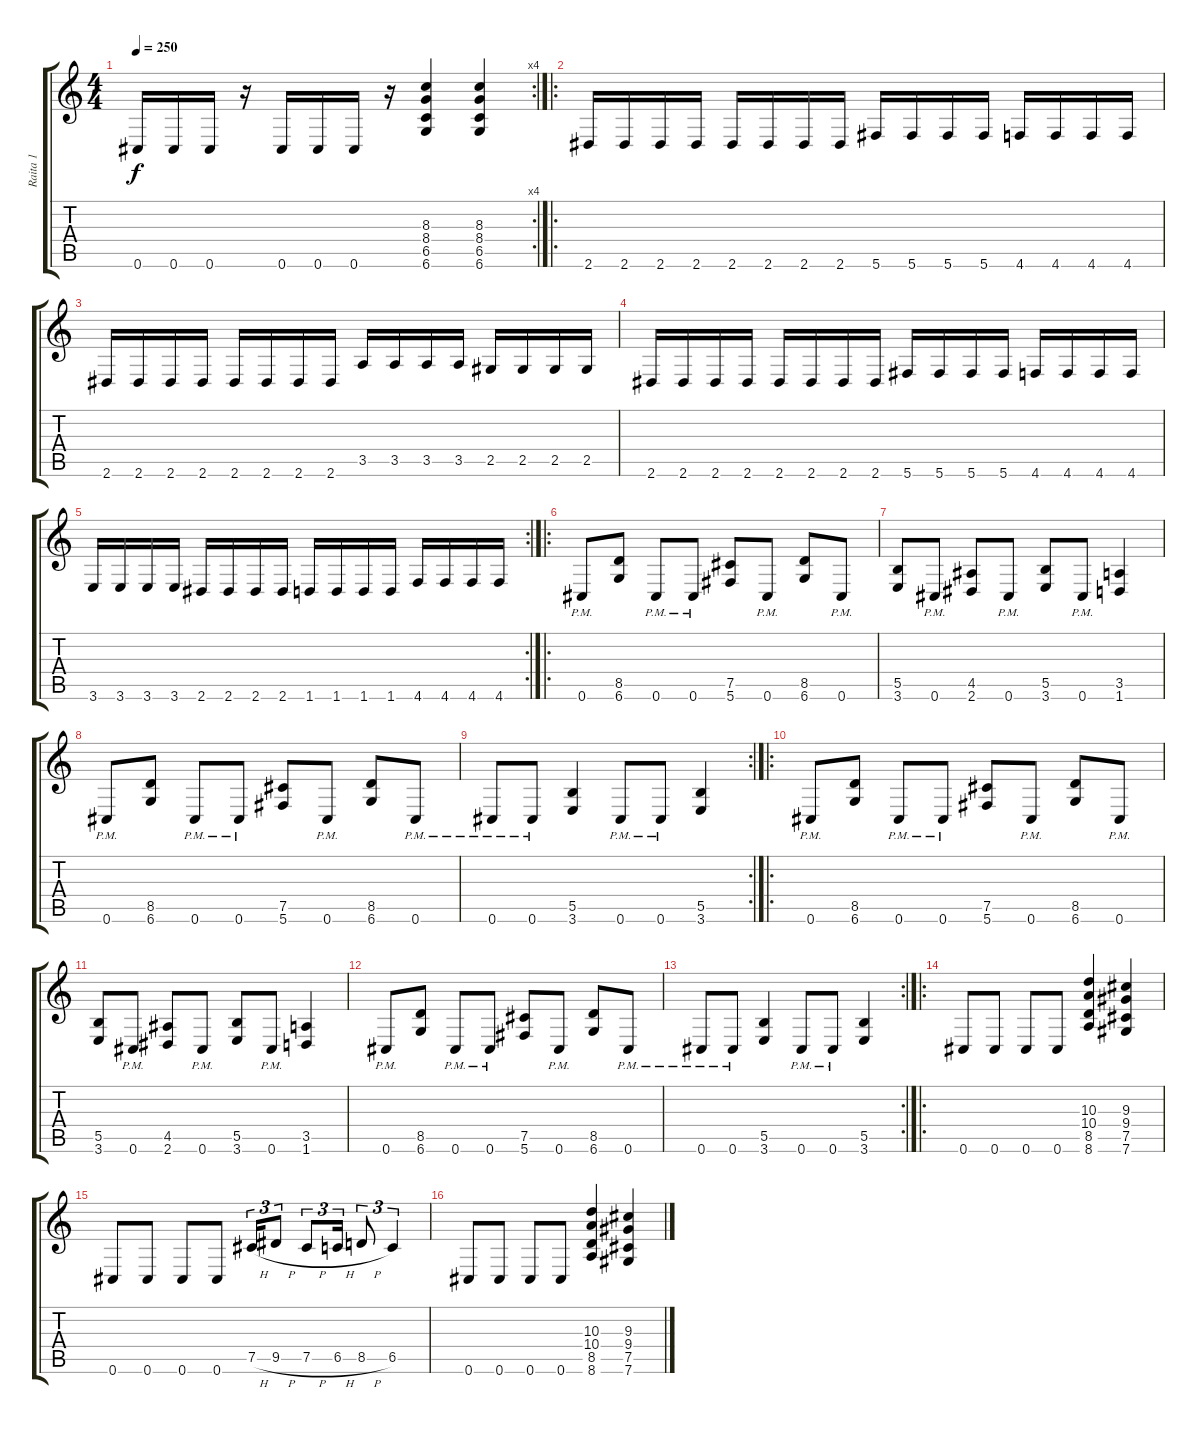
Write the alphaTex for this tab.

\track ("Raita 1" "Raita 1") {instrument distortionguitar}
\staff {score tabs}
\tuning (Db4 Ab3 E3 B2 Gb2 Db2) {hide}
\rc 4
\ts (4 4)
\tempo 250
\clef g2
\ks c
0.6.16{dy f} 0.6.16 0.6.16 r.16 0.6.16 0.6.16 0.6.16 r.16 (8.3 8.4 6.5 6.6).4 (8.3 8.4 6.5 6.6).4 |
\ro
2.6.16 2.6.16 2.6.16 2.6.16 2.6.16 2.6.16 2.6.16 2.6.16 5.6.16 5.6.16 5.6.16 5.6.16 4.6.16 4.6.16 4.6.16 4.6.16 |
2.6.16 2.6.16 2.6.16 2.6.16 2.6.16 2.6.16 2.6.16 2.6.16 3.5.16 3.5.16 3.5.16 3.5.16 2.5.16 2.5.16 2.5.16 2.5.16 |
2.6.16 2.6.16 2.6.16 2.6.16 2.6.16 2.6.16 2.6.16 2.6.16 5.6.16 5.6.16 5.6.16 5.6.16 4.6.16 4.6.16 4.6.16 4.6.16 |
\rc 2
3.6.16 3.6.16 3.6.16 3.6.16 2.6.16 2.6.16 2.6.16 2.6.16 1.6.16 1.6.16 1.6.16 1.6.16 4.6.16 4.6.16 4.6.16 4.6.16 |
\ro
0.6{pm}.8 (8.5 6.6).8 0.6{pm}.8 0.6{pm}.8 (7.5 5.6).8 0.6{pm}.8 (8.5 6.6).8 0.6{pm}.8 |
(5.5 3.6).8 0.6{pm}.8 (4.5 2.6).8 0.6{pm}.8 (5.5 3.6).8 0.6{pm}.8 (3.5 1.6).4 |
0.6{pm}.8 (8.5 6.6).8 0.6{pm}.8 0.6{pm}.8 (7.5 5.6).8 0.6{pm}.8 (8.5 6.6).8 0.6{pm}.8 |
\rc 2
0.6{pm}.8 0.6{pm}.8 (5.5 3.6).4 0.6{pm}.8 0.6{pm}.8 (5.5 3.6).4 |
\ro
0.6{pm}.8 (8.5 6.6).8 0.6{pm}.8 0.6{pm}.8 (7.5 5.6).8 0.6{pm}.8 (8.5 6.6).8 0.6{pm}.8 |
(5.5 3.6).8 0.6{pm}.8 (4.5 2.6).8 0.6{pm}.8 (5.5 3.6).8 0.6{pm}.8 (3.5 1.6).4 |
0.6{pm}.8 (8.5 6.6).8 0.6{pm}.8 0.6{pm}.8 (7.5 5.6).8 0.6{pm}.8 (8.5 6.6).8 0.6{pm}.8 |
\rc 2
0.6{pm}.8 0.6{pm}.8 (5.5 3.6).4 0.6{pm}.8 0.6{pm}.8 (5.5 3.6).4 |
\ro
0.6.8 0.6.8 0.6.8 0.6.8 (10.3 10.4 8.5 8.6).4 (9.3 9.4 7.5 7.6).4 |
0.6.8 0.6.8 0.6.8 0.6.8 7.5{h}.16{tu (3 2)} 9.5{h}.8{tu (3 2)} 7.5{h}.8{tu (3 2)} 6.5{h}.16{tu (3 2)} 8.5{h}.8{tu (3 2)} 6.5.4{tu (3 2)} |
0.6.8 0.6.8 0.6.8 0.6.8 (10.3 10.4 8.5 8.6).4 (9.3 9.4 7.5 7.6).4
